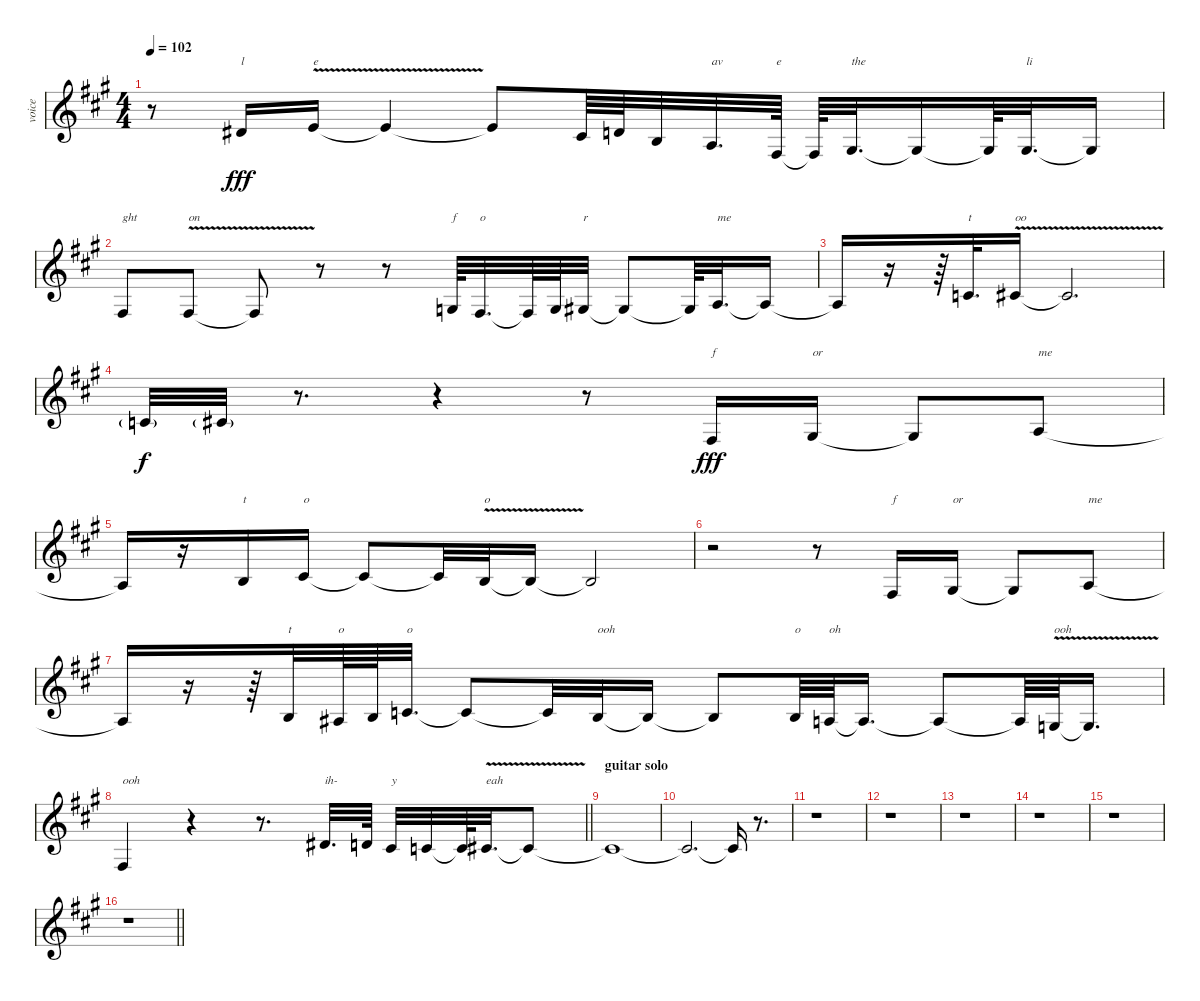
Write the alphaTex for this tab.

\track ("voice" "voice") {instrument synthvoice}
\staff {score}
\tuning (E4 B3 G3 D3 A2 E2) {hide}
\ts (4 4)
\tempo 102
\clef g2
\ks a
r.8{dy fff} 4.2.16{txt "l"} 0.1{v}.16{txt "e"} 0.1{t}.4 0.1{t}.8 2.2.64 3.2.64 0.2.32 2.3.32{d txt "av"} 4.4.64{txt "e"} 4.4{t}.64 1.3.32{d txt "the"} 1.3{t}.16 1.3{t}.64 1.3.32{d txt "li"} 1.3{t}.16 |
4.4.8{txt "ght"} 4.4{v}.8{txt "on"} 4.4{t}.8 r.8 r.8 0.3.64{txt "f"} 4.4.32{d txt "o"} 4.4{t}.64 0.3.64 1.3.32{txt "r"} 1.3{t}.8 1.3{t}.64 2.3.32{d txt "me"} 2.3{t}.16 |
2.3{t}.16 r.16 r.64 1.2.32{d txt "t"} 2.2{v}.16{txt "oo"} 2.2{t}.2{d} |
1.2{g}.32{dy f} 2.2{g}.32 r.8{d} r.4 r.8 4.4.16{txt "f" dy fff} 1.3.16{txt "or"} 1.3{t}.8 2.3.8{txt "me"} |
2.3{t}.16 r.16 0.2.16{txt "t"} 2.2.16{txt "o"} 2.2{t}.8 2.2{t}.32 0.2{v}.32{txt "o"} 0.2{t}.16 0.2{t}.2 |
r.2 r.8 4.4.16{txt "f"} 1.3.16{txt "or"} 1.3{t}.8 2.3.8{txt "me"} |
2.3{t}.16 r.16 r.64 0.2.32{txt "t"} 3.3.64{txt "o"} 0.2.64 1.2.32{d txt "o"} 1.2{t}.8 1.2{t}.32 0.2.32{txt "ooh"} 0.2{t}.16 0.2{t}.8 0.2.64{txt "o"} 2.3.64{txt "oh"} 2.3{t}.16{d} 2.3{t}.8 2.3{t}.64 0.3{v}.64{txt "ooh"} 0.3{t}.16{d} |
\barLineRight lightlight
4.4.4{txt "ooh"} r.4 r.8{d} 4.2.32{d txt "ih-"} 3.2.64 2.2.32{txt "y"} 1.2.32 1.2{t}.64 2.2{v}.32{d txt "eah"} 2.2{t}.8 |
\section ("" "guitar solo")
2.2{t}.1 |
2.2{t}.2{d} 2.2{t}.16 r.8{d} |
r.1 |
r.1 |
r.1 |
r.1 |
r.1 |
\barLineRight lightlight
r.1
